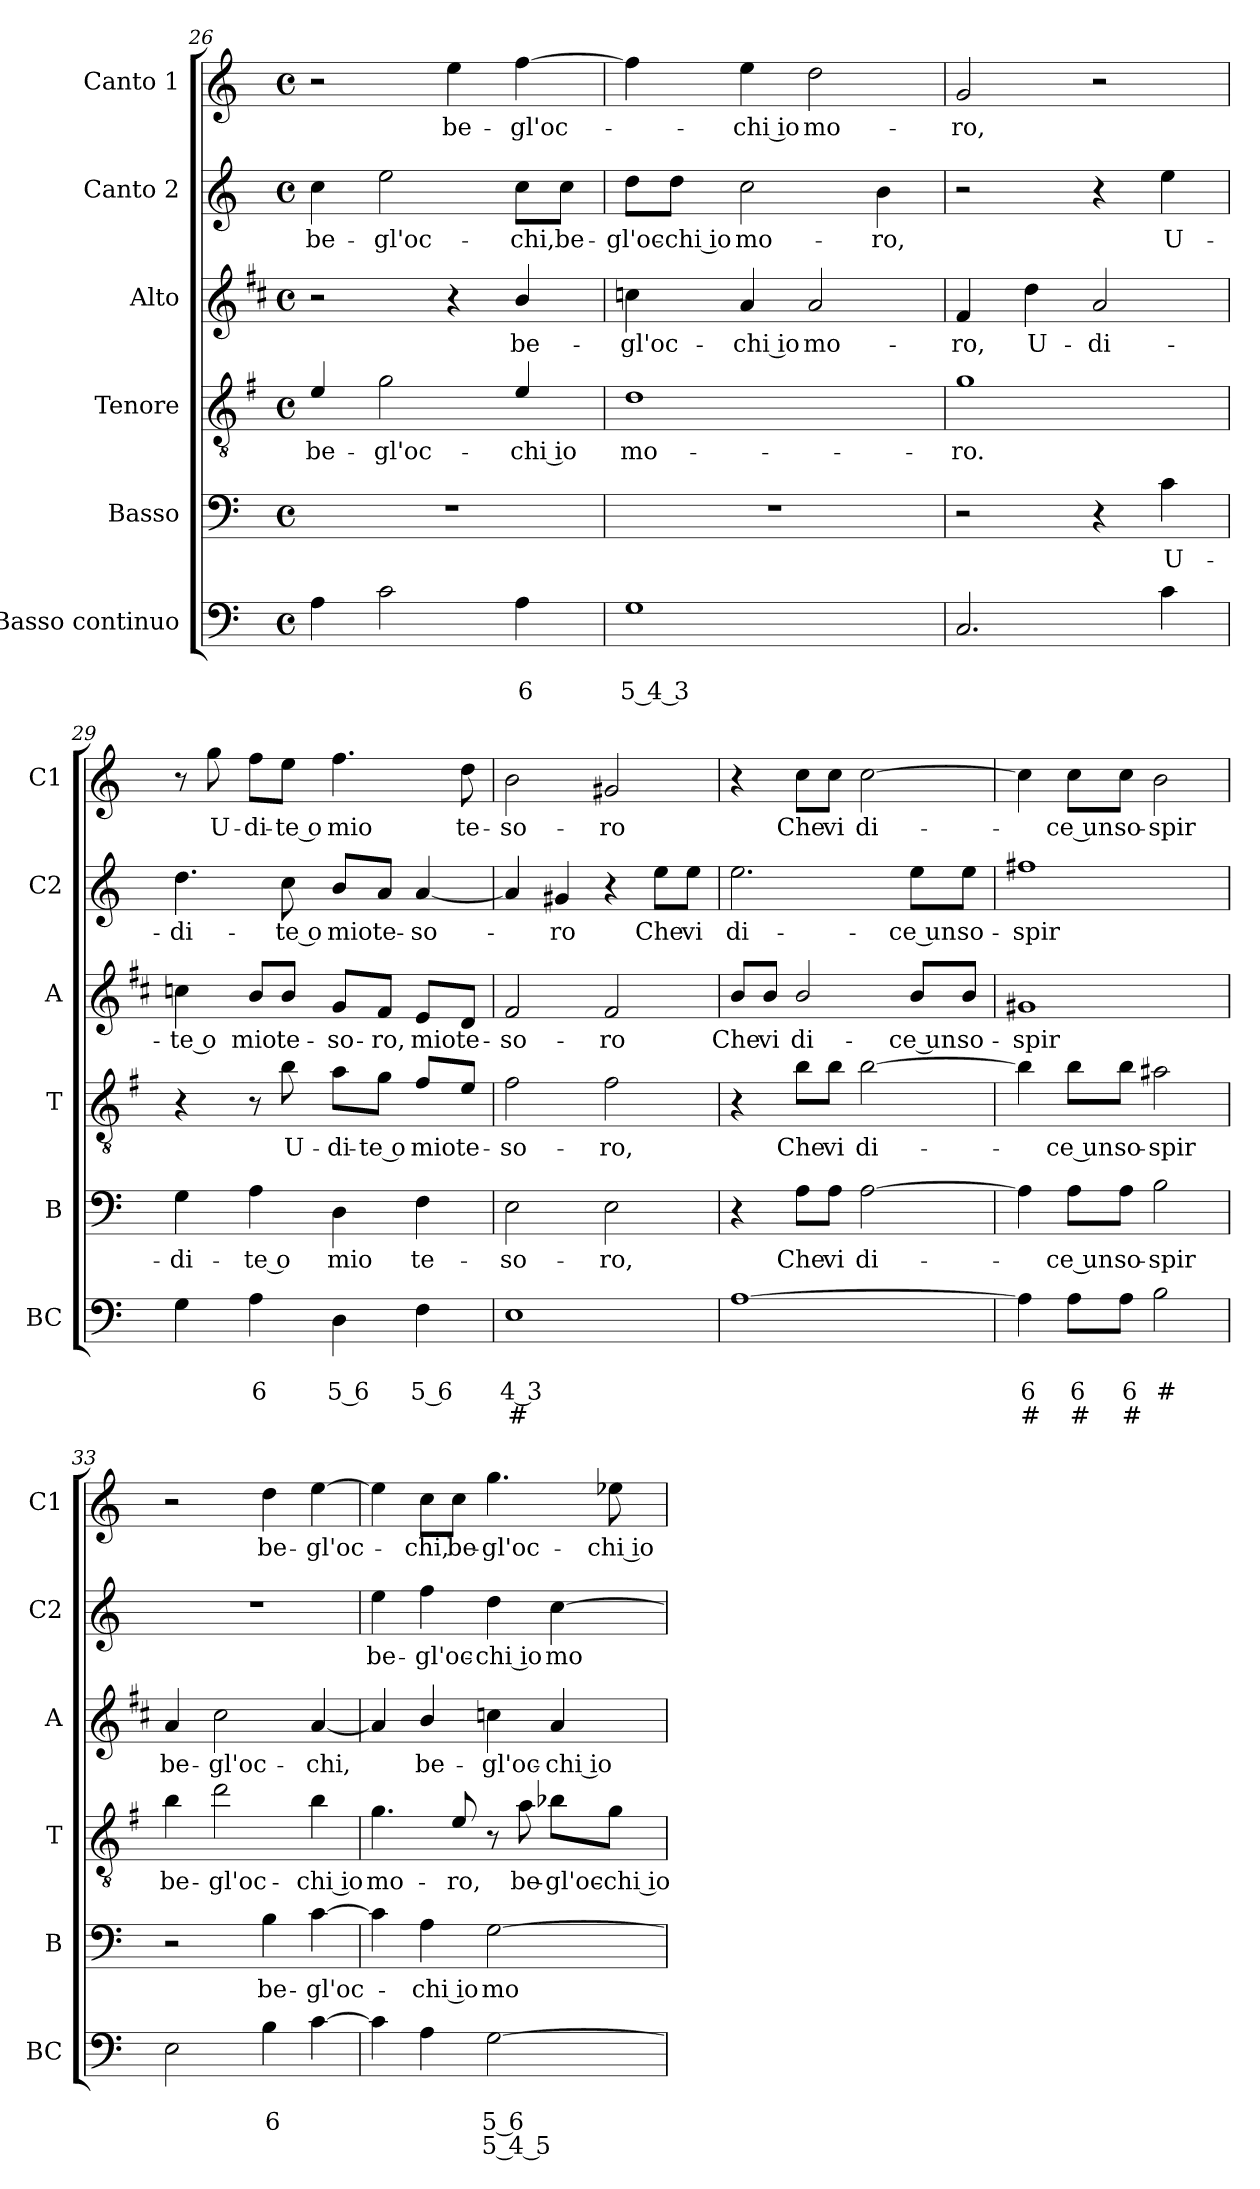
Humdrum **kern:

**kern	**text	**text	**text	**kern	**text	**kern	**text	**kern	**text	**kern	**text	**kern	**text
*part6	*part6	*part6	*part6	*part5	*part5	*part4	*part4	*part3	*part3	*part2	*part2	*part1	*part1
*staff6	*staff6	*staff6	*staff6	*staff5	*staff5	*staff4	*staff4	*staff3	*staff3	*staff2	*staff2	*staff1	*staff1
*I"Basso continuo	*	*	*	*I"Basso	*	*I"Tenore	*	*I"Alto	*	*I"Canto 2	*	*I"Canto 1	*
*I'BC	*	*	*	*I'B	*	*I'T	*	*I'A	*	*I'C2	*	*I'C1	*
*clefF4	*	*	*	*clefF4	*	*clefGv2	*	*clefG2	*	*clefG2	*	*clefG2	*
*	*	*	*	*	*	*ITrd4c7	*	*ITrd1c2	*	*	*	*	*
*k[]	*	*	*	*k[]	*	*k[]	*	*k[]	*	*k[]	*	*k[]	*
*C:	*	*	*	*C:	*	*C:	*	*C:	*	*C:	*	*C:	*
*M4/4	*	*	*	*M4/4	*	*M4/4	*	*M4/4	*	*M4/4	*	*M4/4	*
*met(c)	*	*	*	*met(c)	*	*met(c)	*	*met(c)	*	*met(c)	*	*met(c)	*
=26	=26	=26	=26	=26	=26	=26	=26	=26	=26	=26	=26	=26	=26
!	!	!	!	!	!	!	!LO:LY:b	!	!	!	!LO:LY:b	!	!
4A\	.	.	.	1r	.	4A/	be-	2r	.	4cc\	be-	2r	.
!	!	!	!	!	!	!	!LO:LY:b	!	!	!	!LO:LY:b	!	!
2c\	.	.	.	.	.	2c\	-gl'oc-	.	.	2ee\	-gl'oc-	.	.
!	!	!	!	!	!	!	!	!	!	!	!	!	!LO:LY:b
.	.	.	.	.	.	.	.	4r	.	.	.	4ee\	be-
!	!	!LO:LY:b	!	!	!	!	!LO:LY:b	!	!LO:LY:b	!	!LO:LY:b	!	!LO:LY:b
4A\	.	6	.	.	.	4A/	-chi io	4a/	be-	8cc\L	-chi,	[4ff\	-gl'oc-
!	!	!	!	!	!	!	!	!	!	!	!LO:LY:b	!	!
.	.	.	.	.	.	.	.	.	.	8cc\J	be-	.	.
=27	=27	=27	=27	=27	=27	=27	=27	=27	=27	=27	=27	=27	=27
!	!	!LO:LY:b	!	!	!	!	!LO:LY:b	!	!LO:LY:b	!	!LO:LY:b	!	!
1G	.	5 4 3	.	1r	.	1G	mo-	4b-X\	-gl'oc-	8dd\L	-gl'oc-	4ff\]	.
!	!	!	!	!	!	!	!	!	!	!	!LO:LY:b	!	!
.	.	.	.	.	.	.	.	.	.	8dd\J	-chi io	.	.
!	!	!	!	!	!	!	!	!	!LO:LY:b	!	!LO:LY:b	!	!LO:LY:b
.	.	.	.	.	.	.	.	4g/	-chi io	2cc\	mo-	4ee\	-chi io
!	!	!	!	!	!	!	!	!	!LO:LY:b	!	!	!	!LO:LY:b
.	.	.	.	.	.	.	.	2g/	mo-	.	.	2dd\	mo-
!	!	!	!	!	!	!	!	!	!	!	!LO:LY:b	!	!
.	.	.	.	.	.	.	.	.	.	4b\	-ro,	.	.
=28	=28	=28	=28	=28	=28	=28	=28	=28	=28	=28	=28	=28	=28
!	!	!	!	!	!	!	!LO:LY:b	!	!LO:LY:b	!	!	!	!LO:LY:b
2.C/	.	.	.	2r	.	1c	-ro.	4e/	-ro,	2r	.	2g/	-ro,
!	!	!	!	!	!	!	!	!	!LO:LY:b	!	!	!	!
.	.	.	.	.	.	.	.	4cc\	U-	.	.	.	.
!	!	!	!	!	!	!	!	!	!LO:LY:b	!	!	!	!
.	.	.	.	4r	.	.	.	2g/	-di-	4r	.	2r	.
!	!	!	!	!	!LO:LY:b	!	!	!	!	!	!LO:LY:b	!	!
4c\	.	.	.	4c\	U-	.	.	.	.	4ee\	U-	.	.
=29	=29	=29	=29	=29	=29	=29	=29	=29	=29	=29	=29	=29	=29
!	!	!	!	!	!LO:LY:b	!	!	!	!LO:LY:b	!	!LO:LY:b	!	!
4G\	.	.	.	4G\	-di-	4r	.	4b-X\	-te o	4.dd\	-di-	8r	.
!	!	!	!	!	!	!	!	!	!	!	!	!	!LO:LY:b
.	.	.	.	.	.	.	.	.	.	.	.	8gg\	U-
!	!	!LO:LY:b	!	!	!LO:LY:b	!	!	!	!LO:LY:b	!	!	!	!LO:LY:b
4A\	.	6	.	4A\	-te o	8r	.	8a/L	mio	.	.	8ff\L	-di-
!	!	!	!	!	!	!	!LO:LY:b	!	!LO:LY:b	!	!LO:LY:b	!	!LO:LY:b
.	.	.	.	.	.	8e\	U-	8a/J	te-	8cc\	-te o	8ee\J	-te o
!	!	!LO:LY:b	!	!	!LO:LY:b	!	!LO:LY:b	!	!LO:LY:b	!	!LO:LY:b	!	!LO:LY:b
4D\	.	5 6	.	4D\	mio	8d\L	-di-	8f/L	-so-	8b/L	mio	4.ff\	mio
!	!	!	!	!	!	!	!LO:LY:b	!	!LO:LY:b	!	!LO:LY:b	!	!
.	.	.	.	.	.	8c\J	-te o	8e/J	-ro,	8a/J	te-	.	.
!	!	!LO:LY:b	!	!	!LO:LY:b	!	!LO:LY:b	!	!LO:LY:b	!	!LO:LY:b	!	!
4F\	.	5 6	.	4F\	te-	8B/L	mio	8d/L	mio	[4a/	-so-	.	.
!	!	!	!	!	!	!	!LO:LY:b	!	!LO:LY:b	!	!	!	!LO:LY:b
.	.	.	.	.	.	8A/J	te-	8c/J	te-	.	.	8dd\	te-
=30	=30	=30	=30	=30	=30	=30	=30	=30	=30	=30	=30	=30	=30
!	!	!LO:LY:b	!LO:LY:b	!	!LO:LY:b	!	!LO:LY:b	!	!LO:LY:b	!	!	!	!LO:LY:b
1E	.	4 3	#	2E\	-so-	2B\	-so-	2e/	-so-	4a/]	.	2b\	-so-
!	!	!	!	!	!	!	!	!	!	!	!LO:LY:b	!	!
.	.	.	.	.	.	.	.	.	.	4g#X/	-ro	.	.
!	!	!	!	!	!LO:LY:b	!	!LO:LY:b	!	!LO:LY:b	!	!	!	!LO:LY:b
.	.	.	.	2E\	-ro,	2B\	-ro,	2e/	-ro	4r	.	2g#X/	-ro
!	!	!	!	!	!	!	!	!	!	!	!LO:LY:b	!	!
.	.	.	.	.	.	.	.	.	.	8ee\L	Che	.	.
!	!	!	!	!	!	!	!	!	!	!	!LO:LY:b	!	!
.	.	.	.	.	.	.	.	.	.	8ee\J	vi	.	.
!!LO:LB:g=z
=31	=31	=31	=31	=31	=31	=31	=31	=31	=31	=31	=31	=31	=31
!	!	!	!	!	!	!	!	!	!LO:LY:b	!	!LO:LY:b	!	!
[1A	.	.	.	4r	.	4r	.	8a/L	Che	2.ee\	di-	4r	.
!	!	!	!	!	!	!	!	!	!LO:LY:b	!	!	!	!
.	.	.	.	.	.	.	.	8a/J	vi	.	.	.	.
!	!	!	!	!	!LO:LY:b	!	!LO:LY:b	!	!LO:LY:b	!	!	!	!LO:LY:b
.	.	.	.	8A\L	Che	8e\L	Che	2a/	di-	.	.	8cc\L	Che
!	!	!	!	!	!LO:LY:b	!	!LO:LY:b	!	!	!	!	!	!LO:LY:b
.	.	.	.	8A\J	vi	8e\J	vi	.	.	.	.	8cc\J	vi
!	!	!	!	!	!LO:LY:b	!	!LO:LY:b	!	!	!	!	!	!LO:LY:b
.	.	.	.	[2A\	di-	[2e\	di-	.	.	.	.	[2cc\	di-
!	!	!	!	!	!	!	!	!	!LO:LY:b	!	!LO:LY:b	!	!
.	.	.	.	.	.	.	.	8a/L	-ce un	8ee\L	-ce un	.	.
!	!	!	!	!	!	!	!	!	!LO:LY:b	!	!LO:LY:b	!	!
.	.	.	.	.	.	.	.	8a/J	so-	8ee\J	so-	.	.
=32	=32	=32	=32	=32	=32	=32	=32	=32	=32	=32	=32	=32	=32
!	!	!LO:LY:b	!LO:LY:b	!	!	!	!	!	!LO:LY:b	!	!LO:LY:b	!	!
4A\]	.	6	#	4A\]	.	4e\]	.	1f#X	-spir	1ff#X	-spir	4cc\]	.
!	!	!LO:LY:b	!LO:LY:b	!	!LO:LY:b	!	!LO:LY:b	!	!	!	!	!	!LO:LY:b
8A\L	.	6	#	8A\L	-ce un	8e\L	-ce un	.	.	.	.	8cc\L	-ce un
!	!	!LO:LY:b	!LO:LY:b	!	!LO:LY:b	!	!LO:LY:b	!	!	!	!	!	!LO:LY:b
8A\J	.	6	#	8A\J	so-	8e\J	so-	.	.	.	.	8cc\J	so-
!	!	!LO:LY:b	!	!	!LO:LY:b	!	!LO:LY:b	!	!	!	!	!	!LO:LY:b
2B\	.	#	.	2B\	-spir	2d#X\	-spir	.	.	.	.	2b\	-spir
=33	=33	=33	=33	=33	=33	=33	=33	=33	=33	=33	=33	=33	=33
!	!	!	!	!	!	!	!LO:LY:b	!	!LO:LY:b	!	!	!	!
2E\	.	.	.	2r	.	4e\	be-	4g/	be-	1r	.	2r	.
!	!	!	!	!	!	!	!LO:LY:b	!	!LO:LY:b	!	!	!	!
.	.	.	.	.	.	2g\	-gl'oc-	2b\	-gl'oc-	.	.	.	.
!	!	!LO:LY:b	!	!	!LO:LY:b	!	!	!	!	!	!	!	!LO:LY:b
4B\	.	6	.	4B\	be-	.	.	.	.	.	.	4dd\	be-
!	!	!	!	!	!LO:LY:b	!	!LO:LY:b	!	!LO:LY:b	!	!	!	!LO:LY:b
[4c\	.	.	.	[4c\	-gl'oc-	4e\	-chi io	[4g/	-chi,	.	.	[4ee\	-gl'oc-
=34	=34	=34	=34	=34	=34	=34	=34	=34	=34	=34	=34	=34	=34
!	!	!	!	!	!	!	!LO:LY:b	!	!	!	!LO:LY:b	!	!
4c\]	.	.	.	4c\]	.	4.c\	mo-	4g/]	.	4ee\	be-	4ee\]	.
!	!	!	!	!	!LO:LY:b	!	!	!	!LO:LY:b	!	!LO:LY:b	!	!LO:LY:b
4A\	.	.	.	4A\	-chi io	.	.	4a/	be-	4ff\	-gl'oc-	8cc\L	-chi,
!	!	!	!	!	!	!	!LO:LY:b	!	!	!	!	!	!LO:LY:b
.	.	.	.	.	.	8A/	-ro,	.	.	.	.	8cc\J	be-
!	!	!LO:LY:b	!LO:LY:b	!	!LO:LY:b	!	!	!	!LO:LY:b	!	!LO:LY:b	!	!LO:LY:b
[2G\	.	5 6	5 4 5	[2G\	mo-	8r	.	4b-X\	-gl'oc-	4dd\	-chi io	4.gg\	-gl'oc-
!	!	!	!	!	!	!	!LO:LY:b	!	!	!	!	!	!
.	.	.	.	.	.	8d\	be-	.	.	.	.	.	.
!	!	!	!	!	!	!	!LO:LY:b	!	!LO:LY:b	!	!LO:LY:b	!	!
.	.	.	.	.	.	8e-X\L	-gl'oc-	4g/	-chi io	[4cc\	mo-	.	.
!	!	!	!	!	!	!	!LO:LY:b	!	!	!	!	!	!LO:LY:b
.	.	.	.	.	.	8c\J	-chi io	.	.	.	.	8ee-X\	-chi io
=	=	=	=	=	=	=	=	=	=	=	=	=	=
*-	*-	*-	*-	*-	*-	*-	*-	*-	*-	*-	*-	*-	*-
